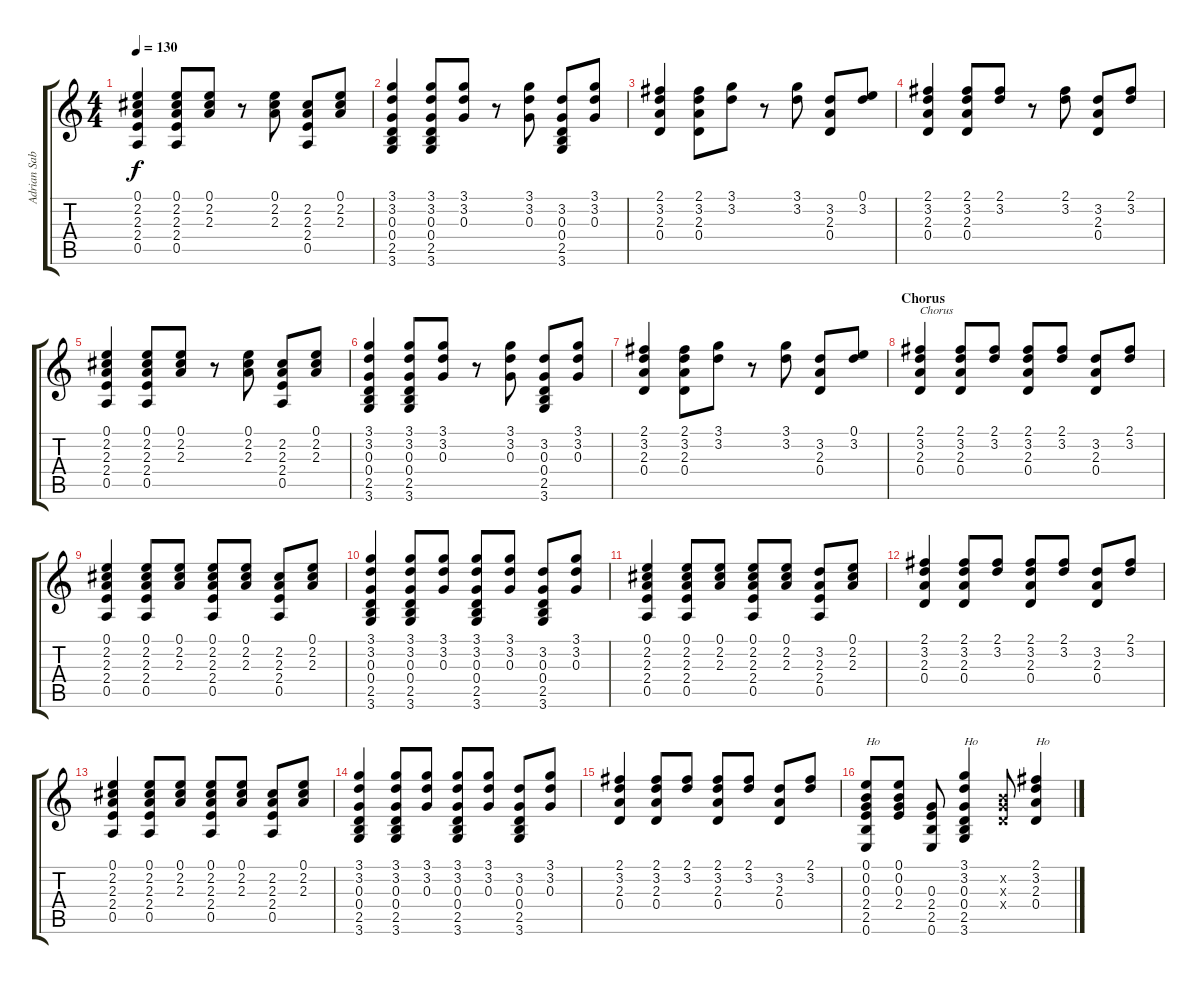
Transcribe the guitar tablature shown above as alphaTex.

\track ("Adrian Sabbath" "Adrian Sab") {instrument acousticguitarsteel}
\staff {score tabs}
\tuning (E4 B3 G3 D3 A2 E2) {hide}
\ts (4 4)
\tempo 130
\clef g2
\ks c
(0.1 2.2 2.3 2.4 0.5).4{dy f} (0.1 2.2 2.3 2.4 0.5).8 (0.1 2.2 2.3).8 r.8 (0.1 2.2 2.3).8 (2.2 2.3 2.4 0.5).8 (0.1 2.2 2.3).8 |
(3.1 3.2 0.3 0.4 2.5 3.6).4 (3.1 3.2 0.3 0.4 2.5 3.6).8 (3.1 3.2 0.3).8 r.8 (3.1 3.2 0.3).8 (3.2 0.3 0.4 2.5 3.6).8 (3.1 3.2 0.3).8 |
(2.1 3.2 2.3 0.4).4 (2.1 3.2 2.3 0.4).8 (3.1 3.2).8 r.8 (3.1 3.2).8 (3.2 2.3 0.4).8 (0.1 3.2).8 |
(2.1 3.2 2.3 0.4).4 (2.1 3.2 2.3 0.4).8 (2.1 3.2).8 r.8 (2.1 3.2).8 (3.2 2.3 0.4).8 (2.1 3.2).8 |
(0.1 2.2 2.3 2.4 0.5).4 (0.1 2.2 2.3 2.4 0.5).8 (0.1 2.2 2.3).8 r.8 (0.1 2.2 2.3).8 (2.2 2.3 2.4 0.5).8 (0.1 2.2 2.3).8 |
(3.1 3.2 0.3 0.4 2.5 3.6).4 (3.1 3.2 0.3 0.4 2.5 3.6).8 (3.1 3.2 0.3).8 r.8 (3.1 3.2 0.3).8 (3.2 0.3 0.4 2.5 3.6).8 (3.1 3.2 0.3).8 |
(2.1 3.2 2.3 0.4).4 (2.1 3.2 2.3 0.4).8 (3.1 3.2).8 r.8 (3.1 3.2).8 (3.2 2.3 0.4).8 (0.1 3.2).8 |
\section ("" "Chorus")
(2.1 3.2 2.3 0.4).4{txt "Chorus"} (2.1 3.2 2.3 0.4).8 (2.1 3.2).8 (2.1 3.2 2.3 0.4).8 (2.1 3.2).8 (3.2 2.3 0.4).8 (2.1 3.2).8 |
(0.1 2.2 2.3 2.4 0.5).4 (0.1 2.2 2.3 2.4 0.5).8 (0.1 2.2 2.3).8 (0.1 2.2 2.3 2.4 0.5).8 (0.1 2.2 2.3).8 (2.2 2.3 2.4 0.5).8 (0.1 2.2 2.3).8 |
(3.1 3.2 0.3 0.4 2.5 3.6).4 (3.1 3.2 0.3 0.4 2.5 3.6).8 (3.1 3.2 0.3).8 (3.1 3.2 0.3 0.4 2.5 3.6).8 (3.1 3.2 0.3).8 (3.2 0.3 0.4 2.5 3.6).8 (3.1 3.2 0.3).8 |
(0.1 2.2 2.3 2.4 0.5).4 (0.1 2.2 2.3 2.4 0.5).8 (0.1 2.2 2.3).8 (0.1 2.2 2.3 2.4 0.5).8 (0.1 2.2 2.3).8 (3.2 2.3 2.4 0.5).8 (0.1 2.2 2.3).8 |
(2.1 3.2 2.3 0.4).4 (2.1 3.2 2.3 0.4).8 (2.1 3.2).8 (2.1 3.2 2.3 0.4).8 (2.1 3.2).8 (3.2 2.3 0.4).8 (2.1 3.2).8 |
(0.1 2.2 2.3 2.4 0.5).4 (0.1 2.2 2.3 2.4 0.5).8 (0.1 2.2 2.3).8 (0.1 2.2 2.3 2.4 0.5).8 (0.1 2.2 2.3).8 (2.2 2.3 2.4 0.5).8 (0.1 2.2 2.3).8 |
(3.1 3.2 0.3 0.4 2.5 3.6).4 (3.1 3.2 0.3 0.4 2.5 3.6).8 (3.1 3.2 0.3).8 (3.1 3.2 0.3 0.4 2.5 3.6).8 (3.1 3.2 0.3).8 (3.2 0.3 0.4 2.5 3.6).8 (3.1 3.2 0.3).8 |
(2.1 3.2 2.3 0.4).4 (2.1 3.2 2.3 0.4).8 (2.1 3.2).8 (2.1 3.2 2.3 0.4).8 (2.1 3.2).8 (3.2 2.3 0.4).8 (2.1 3.2).8 |
(0.1 0.2 0.3 2.4 2.5 0.6).8{txt "Ho"} (0.1 0.2 0.3 2.4).8 (0.3 2.4 2.5 0.6).8 (3.1 3.2 0.3 0.4 2.5 3.6).4{txt "Ho"} (0.2{x} 0.3{x} 0.4{x}).8 (2.1 3.2 2.3 0.4).4{txt "Ho"}
